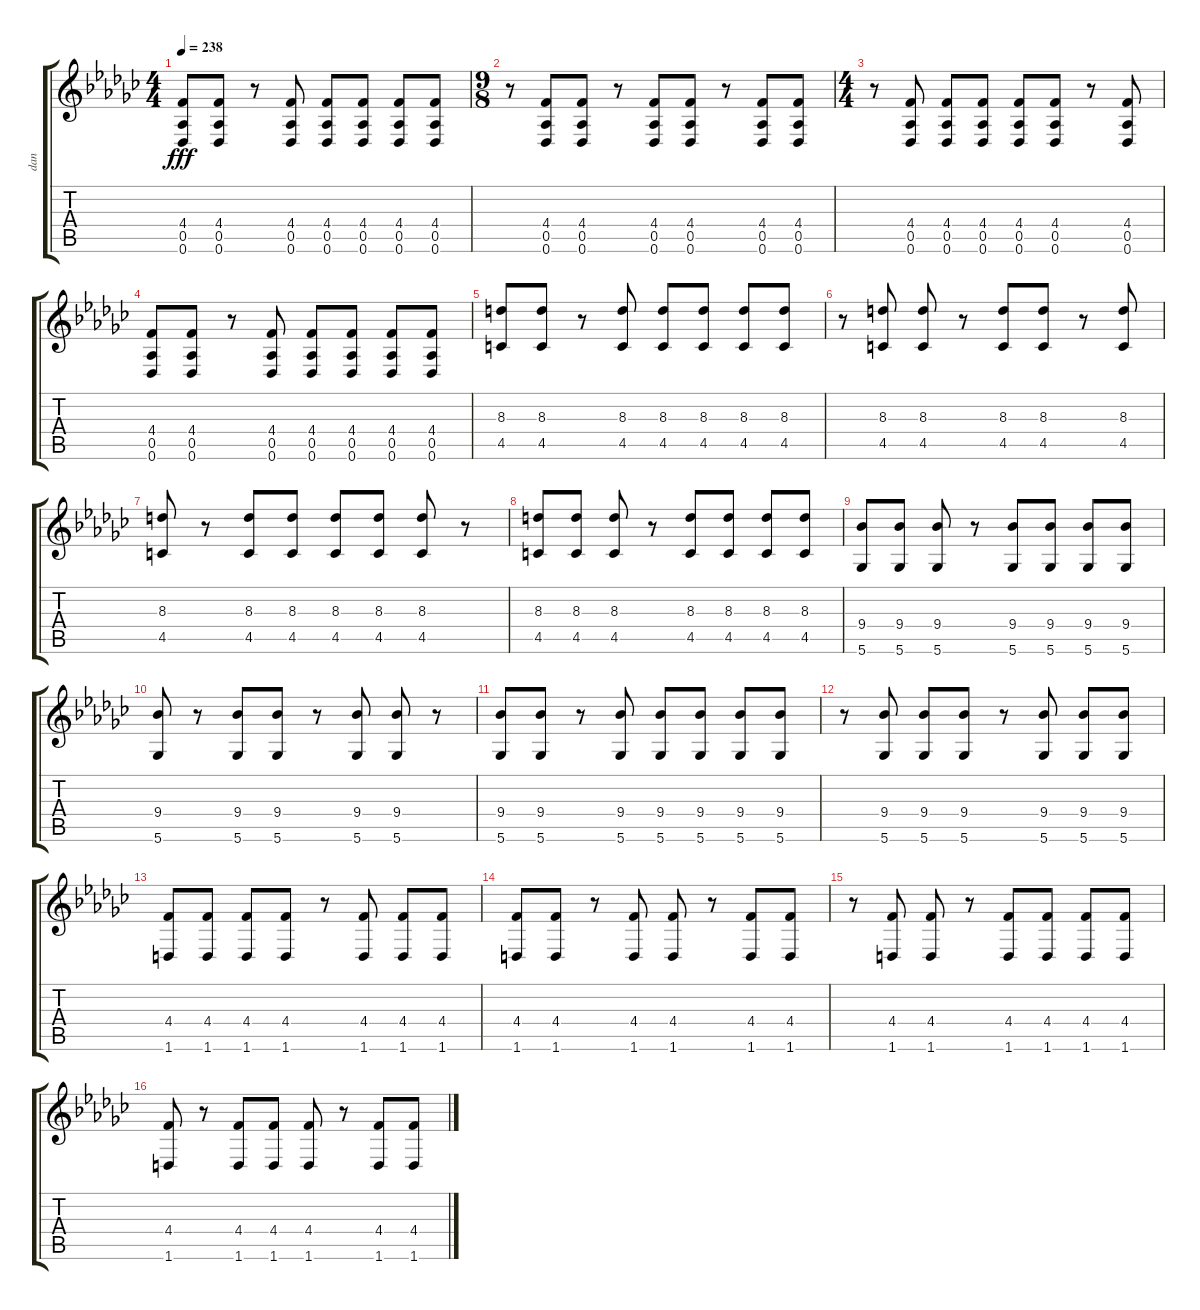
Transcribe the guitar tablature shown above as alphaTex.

\track ("dan" "dan") {instrument distortionguitar}
\staff {score tabs}
\tuning (Eb4 Bb3 Gb3 Db3 Ab2 Db2) {hide}
\ts (4 4)
\tempo 238
\clef g2
\ks gb
(4.4 0.5 0.6).8{dy fff} (4.4 0.5 0.6).8 r.8 (4.4 0.5 0.6).8 (4.4 0.5 0.6).8 (4.4 0.5 0.6).8 (4.4 0.5 0.6).8 (4.4 0.5 0.6).8 |
\ts (9 8)
r.8 (4.4 0.5 0.6).8 (4.4 0.5 0.6).8 r.8 (4.4 0.5 0.6).8 (4.4 0.5 0.6).8 r.8 (4.4 0.5 0.6).8 (4.4 0.5 0.6).8 |
\ts (4 4)
r.8 (4.4 0.5 0.6).8 (4.4 0.5 0.6).8 (4.4 0.5 0.6).8 (4.4 0.5 0.6).8 (4.4 0.5 0.6).8 r.8 (4.4 0.5 0.6).8 |
(4.4 0.5 0.6).8 (4.4 0.5 0.6).8 r.8 (4.4 0.5 0.6).8 (4.4 0.5 0.6).8 (4.4 0.5 0.6).8 (4.4 0.5 0.6).8 (4.4 0.5 0.6).8 |
(8.3 4.5).8 (8.3 4.5).8 r.8 (8.3 4.5).8 (8.3 4.5).8 (8.3 4.5).8 (8.3 4.5).8 (8.3 4.5).8 |
r.8 (8.3 4.5).8 (8.3 4.5).8 r.8 (8.3 4.5).8 (8.3 4.5).8 r.8 (8.3 4.5).8 |
(8.3 4.5).8 r.8 (8.3 4.5).8 (8.3 4.5).8 (8.3 4.5).8 (8.3 4.5).8 (8.3 4.5).8 r.8 |
(8.3 4.5).8 (8.3 4.5).8 (8.3 4.5).8 r.8 (8.3 4.5).8 (8.3 4.5).8 (8.3 4.5).8 (8.3 4.5).8 |
(9.4 5.6).8 (9.4 5.6).8 (9.4 5.6).8 r.8 (9.4 5.6).8 (9.4 5.6).8 (9.4 5.6).8 (9.4 5.6).8 |
(9.4 5.6).8 r.8 (9.4 5.6).8 (9.4 5.6).8 r.8 (9.4 5.6).8 (9.4 5.6).8 r.8 |
(9.4 5.6).8 (9.4 5.6).8 r.8 (9.4 5.6).8 (9.4 5.6).8 (9.4 5.6).8 (9.4 5.6).8 (9.4 5.6).8 |
r.8 (9.4 5.6).8 (9.4 5.6).8 (9.4 5.6).8 r.8 (9.4 5.6).8 (9.4 5.6).8 (9.4 5.6).8 |
(4.4 1.6).8 (4.4 1.6).8 (4.4 1.6).8 (4.4 1.6).8 r.8 (4.4 1.6).8 (4.4 1.6).8 (4.4 1.6).8 |
(4.4 1.6).8 (4.4 1.6).8 r.8 (4.4 1.6).8 (4.4 1.6).8 r.8 (4.4 1.6).8 (4.4 1.6).8 |
r.8 (4.4 1.6).8 (4.4 1.6).8 r.8 (4.4 1.6).8 (4.4 1.6).8 (4.4 1.6).8 (4.4 1.6).8 |
(4.4 1.6).8 r.8 (4.4 1.6).8 (4.4 1.6).8 (4.4 1.6).8 r.8 (4.4 1.6).8 (4.4 1.6).8
